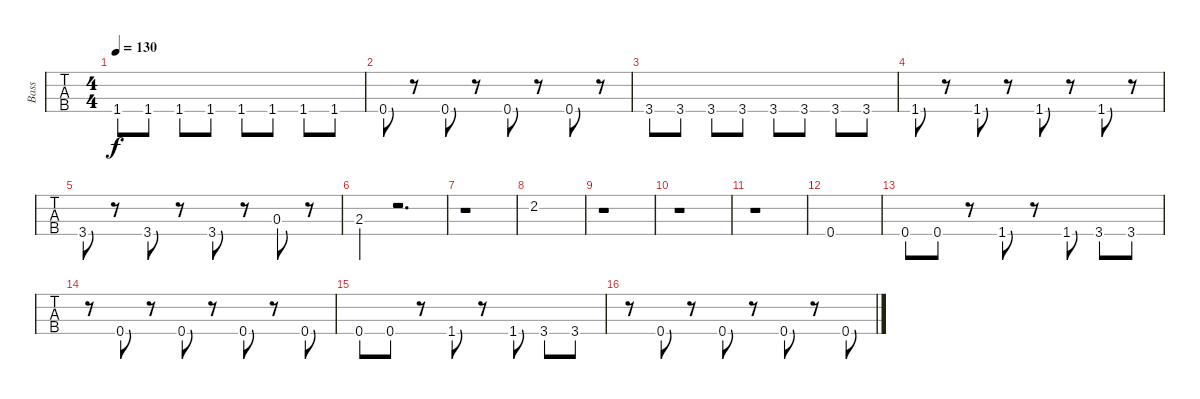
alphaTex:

\track ("Bass" "Bass") {instrument electricbasspick}
\staff {tabs}
\tuning (G2 D2 A1 E1) {hide}
\ts (4 4)
\tempo 130
\clef f4
\ks c
1.4.8{dy f} 1.4.8 1.4.8 1.4.8 1.4.8 1.4.8 1.4.8 1.4.8 |
0.4.8 r.8 0.4.8 r.8 0.4.8 r.8 0.4.8 r.8 |
3.4.8 3.4.8 3.4.8 3.4.8 3.4.8 3.4.8 3.4.8 3.4.8 |
1.4.8 r.8 1.4.8 r.8 1.4.8 r.8 1.4.8 r.8 |
3.4.8 r.8 3.4.8 r.8 3.4.8 r.8 0.3.8 r.8 |
2.3.4 r.2{d} |
r.1 |
2.2.1 |
r.1 |
r.1 |
r.1 |
0.4.1 |
0.4.8 0.4.8 r.8 1.4.8 r.8 1.4.8 3.4.8 3.4.8 |
r.8 0.4.8 r.8 0.4.8 r.8 0.4.8 r.8 0.4.8 |
0.4.8 0.4.8 r.8 1.4.8 r.8 1.4.8 3.4.8 3.4.8 |
r.8 0.4.8 r.8 0.4.8 r.8 0.4.8 r.8 0.4.8
